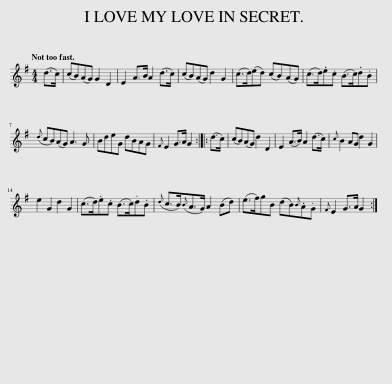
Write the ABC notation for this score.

X:1
L:1/8
Q:1/4=120
M:4/4
I:linebreak $
K:G
V:1 treble
V:1
 (d>c) | (cB)(AG) G2 D2 | E2 A>B A2 (d>c) | (cB)(AG) d2 G2 | (c>d)(ed) (cB)(AG) | %5
 (c>d).e.c (B>c).d.B |$({d} cB)(AG) A3 G | BdeG dBAG |{F} E2 G>A G2 :: (d>c) | %10
 (cB)(AG) d2 D2 | E2 (A>B) A2 (d>c) |{c} B2 AG d2 G2 |$ e2 G2 d2 G2 | (c>d).e.c (B>c).d.B | %15
({d} c>B)({B}A>G) A2 (Bd) | (e>f)gB (dB){B}.A.G |{F} E2 G>A G2 :| %18
